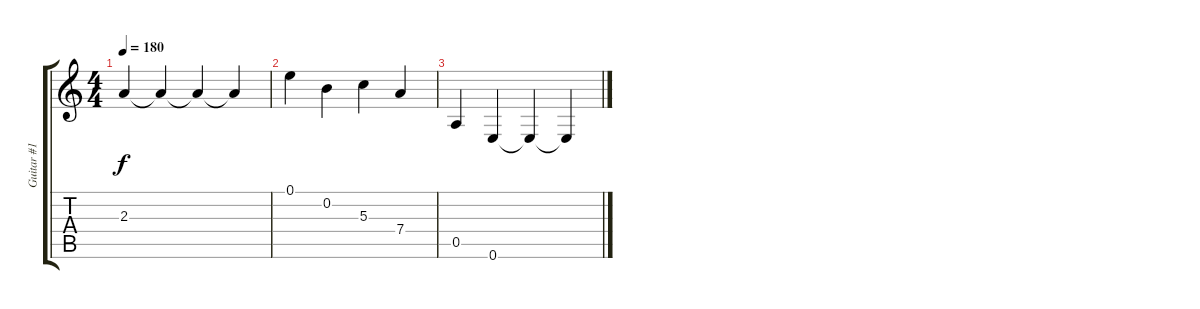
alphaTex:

\track ("Guitar #1" "Guitar #1") {instrument acousticguitarnylon}
\staff {score tabs}
\tuning (E4 B3 G3 D3 A2 E2) {hide}
\ts (4 4)
\tempo 180
\clef g2
\ks c
2.3{t}.4{dy f} 2.3{t}.4 2.3{t}.4 2.3{t}.4 |
0.1.4 0.2.4 5.3.4 7.4.4 |
0.5.4 0.6.4 0.6{t}.4 0.6{t}.4
